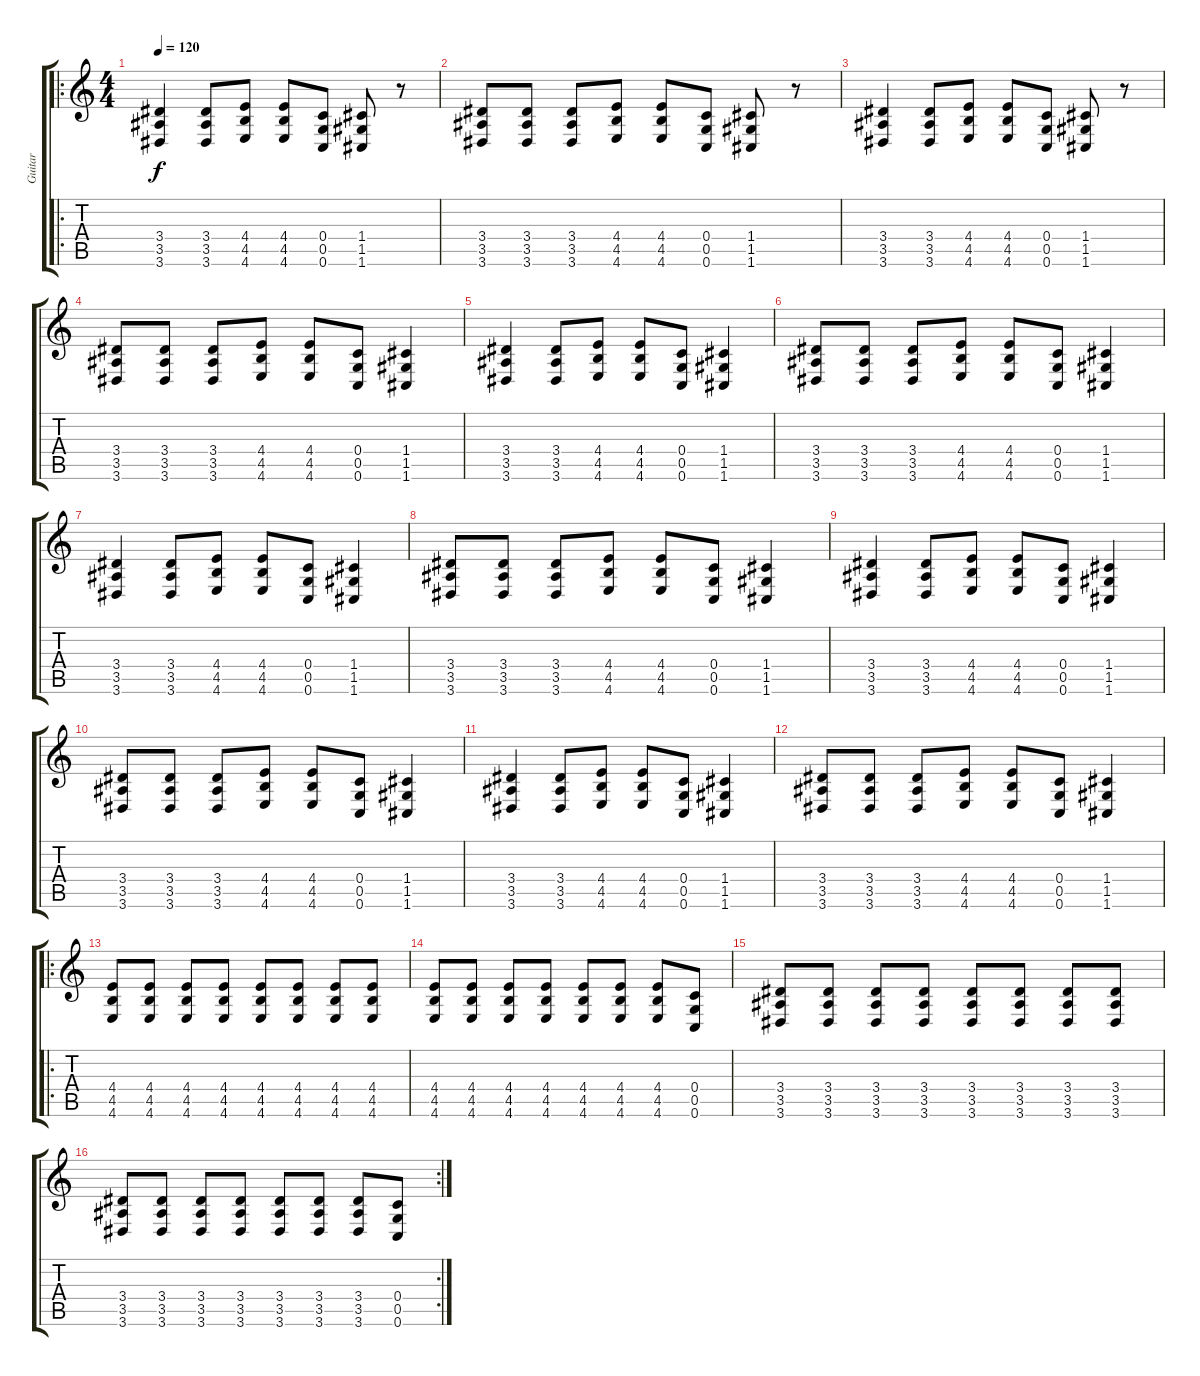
\track ("Guitar" "Guitar") {instrument distortionguitar}
\staff {score tabs}
\tuning (D4 A3 F3 C3 G2 C2) {hide}
\ro
\ts (4 4)
\tempo 120
\clef g2
\ks c
(3.4 3.5 3.6).4{dy f instrument distortionguitar} (3.4 3.5 3.6).8 (4.4 4.5 4.6).8 (4.4 4.5 4.6).8 (0.4 0.5 0.6).8 (1.4 1.5 1.6).8 r.8 |
(3.4 3.5 3.6).8 (3.4 3.5 3.6).8 (3.4 3.5 3.6).8 (4.4 4.5 4.6).8 (4.4 4.5 4.6).8 (0.4 0.5 0.6).8 (1.4 1.5 1.6).8 r.8 |
(3.4 3.5 3.6).4 (3.4 3.5 3.6).8 (4.4 4.5 4.6).8 (4.4 4.5 4.6).8 (0.4 0.5 0.6).8 (1.4 1.5 1.6).8 r.8 |
(3.4 3.5 3.6).8 (3.4 3.5 3.6).8 (3.4 3.5 3.6).8 (4.4 4.5 4.6).8 (4.4 4.5 4.6).8 (0.4 0.5 0.6).8 (1.4 1.5 1.6).4 |
(3.4 3.5 3.6).4 (3.4 3.5 3.6).8 (4.4 4.5 4.6).8 (4.4 4.5 4.6).8 (0.4 0.5 0.6).8 (1.4 1.5 1.6).4 |
(3.4 3.5 3.6).8 (3.4 3.5 3.6).8 (3.4 3.5 3.6).8 (4.4 4.5 4.6).8 (4.4 4.5 4.6).8 (0.4 0.5 0.6).8 (1.4 1.5 1.6).4 |
(3.4 3.5 3.6).4 (3.4 3.5 3.6).8 (4.4 4.5 4.6).8 (4.4 4.5 4.6).8 (0.4 0.5 0.6).8 (1.4 1.5 1.6).4 |
(3.4 3.5 3.6).8 (3.4 3.5 3.6).8 (3.4 3.5 3.6).8 (4.4 4.5 4.6).8 (4.4 4.5 4.6).8 (0.4 0.5 0.6).8 (1.4 1.5 1.6).4 |
(3.4 3.5 3.6).4 (3.4 3.5 3.6).8 (4.4 4.5 4.6).8 (4.4 4.5 4.6).8 (0.4 0.5 0.6).8 (1.4 1.5 1.6).4 |
(3.4 3.5 3.6).8 (3.4 3.5 3.6).8 (3.4 3.5 3.6).8 (4.4 4.5 4.6).8 (4.4 4.5 4.6).8 (0.4 0.5 0.6).8 (1.4 1.5 1.6).4 |
(3.4 3.5 3.6).4 (3.4 3.5 3.6).8 (4.4 4.5 4.6).8 (4.4 4.5 4.6).8 (0.4 0.5 0.6).8 (1.4 1.5 1.6).4 |
(3.4 3.5 3.6).8 (3.4 3.5 3.6).8 (3.4 3.5 3.6).8 (4.4 4.5 4.6).8 (4.4 4.5 4.6).8 (0.4 0.5 0.6).8 (1.4 1.5 1.6).4 |
\ro
(4.4 4.5 4.6).8 (4.4 4.5 4.6).8 (4.4 4.5 4.6).8 (4.4 4.5 4.6).8 (4.4 4.5 4.6).8 (4.4 4.5 4.6).8 (4.4 4.5 4.6).8 (4.4 4.5 4.6).8 |
(4.4 4.5 4.6).8 (4.4 4.5 4.6).8 (4.4 4.5 4.6).8 (4.4 4.5 4.6).8 (4.4 4.5 4.6).8 (4.4 4.5 4.6).8 (4.4 4.5 4.6).8 (0.4 0.5 0.6).8 |
(3.4 3.5 3.6).8 (3.4 3.5 3.6).8 (3.4 3.5 3.6).8 (3.4 3.5 3.6).8 (3.4 3.5 3.6).8 (3.4 3.5 3.6).8 (3.4 3.5 3.6).8 (3.4 3.5 3.6).8 |
\rc 2
(3.4 3.5 3.6).8 (3.4 3.5 3.6).8 (3.4 3.5 3.6).8 (3.4 3.5 3.6).8 (3.4 3.5 3.6).8 (3.4 3.5 3.6).8 (3.4 3.5 3.6).8 (0.4 0.5 0.6).8
